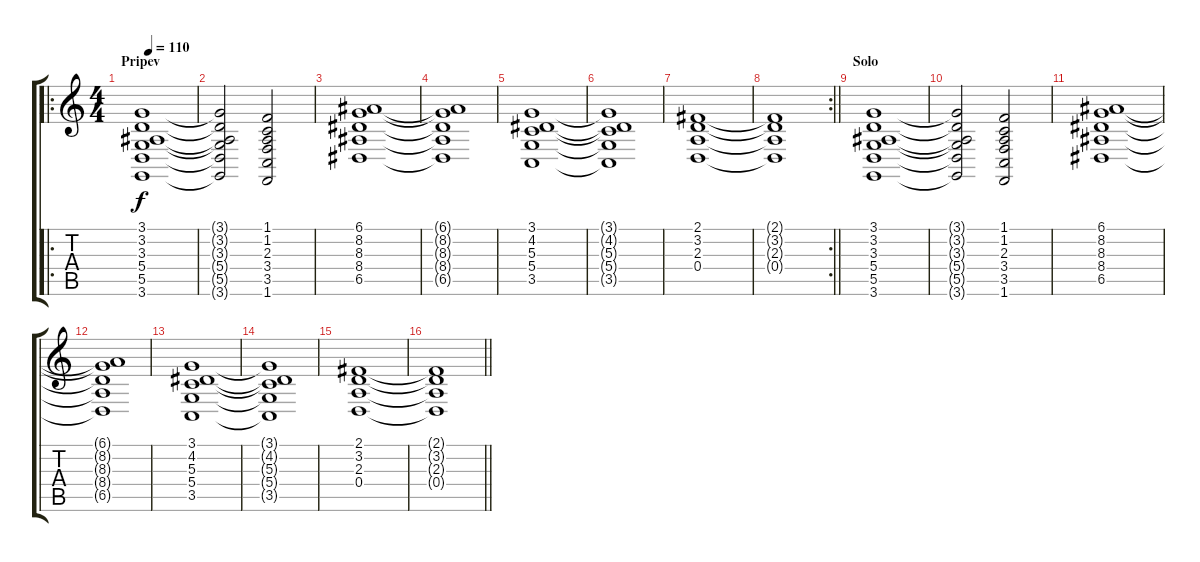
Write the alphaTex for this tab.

\track "" {instrument stringensemble1}
\staff {score tabs}
\tuning (E4 B3 G3 D3 A2 E2) {hide}
\ro
\ts (4 4)
\section ("" "Pripev")
\tempo 110
\clef g2
\ks c
(3.1 3.2 3.3 5.4 5.5 3.6).1{dy f} |
(3.1{t} 3.2{t} 3.3{t} 5.4{t} 5.5{t} 3.6{t}).2 (1.1 1.2 2.3 3.4 3.5 1.6).2 |
(6.1 8.2 8.3 8.4 6.5).1 |
(6.1{t} 8.2{t} 8.3{t} 8.4{t} 6.5{t}).1 |
(3.1 4.2 5.3 5.4 3.5).1 |
(3.1{t} 4.2{t} 5.3{t} 5.4{t} 3.5{t}).1 |
(2.1 3.2 2.3 0.4).1 |
\rc 2
\barLineRight lightlight
(2.1{t} 3.2{t} 2.3{t} 0.4{t}).1 |
\section ("" "Solo")
(3.1 3.2 3.3 5.4 5.5 3.6).1 |
(3.1{t} 3.2{t} 3.3{t} 5.4{t} 5.5{t} 3.6{t}).2 (1.1 1.2 2.3 3.4 3.5 1.6).2 |
(6.1 8.2 8.3 8.4 6.5).1 |
(6.1{t} 8.2{t} 8.3{t} 8.4{t} 6.5{t}).1 |
(3.1 4.2 5.3 5.4 3.5).1 |
(3.1{t} 4.2{t} 5.3{t} 5.4{t} 3.5{t}).1 |
(2.1 3.2 2.3 0.4).1 |
\barLineRight lightlight
(2.1{t} 3.2{t} 2.3{t} 0.4{t}).1
